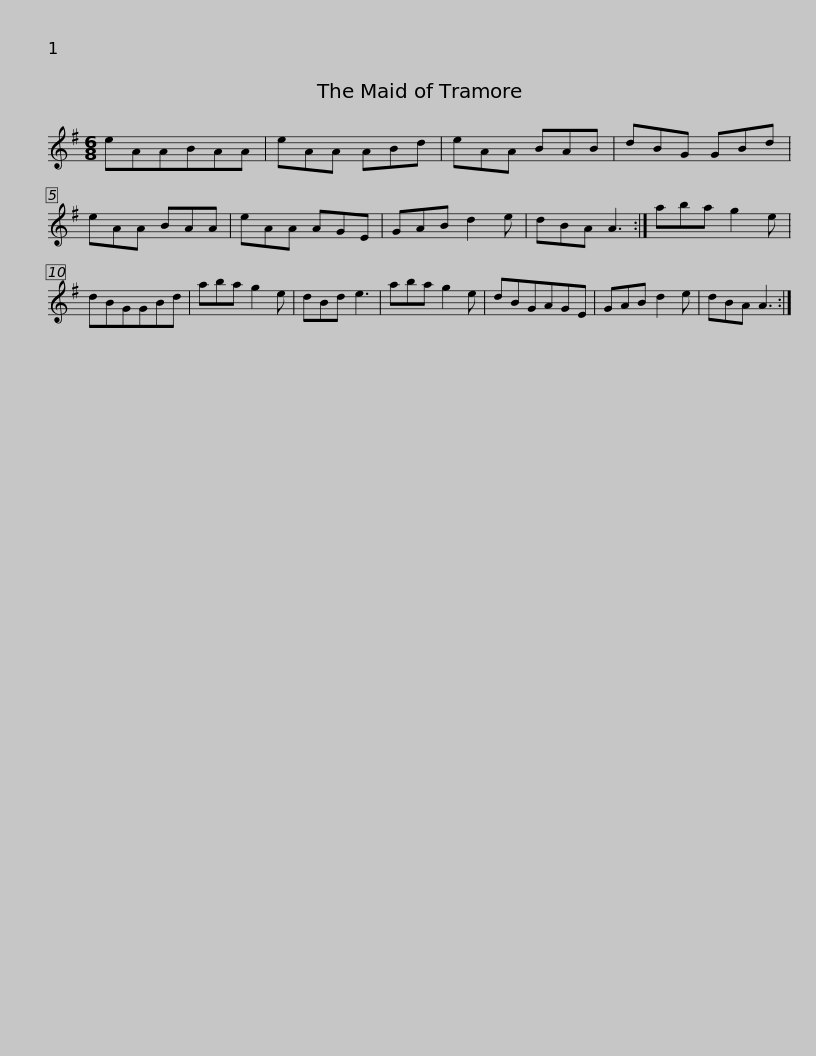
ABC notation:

X:1
L:1/8
M:6/8
I:linebreak $
K:G
V:1 treble
V:1
 eAABAA | eAA ABd | eAA BAB | dBG GBd | eAA BAA | %5
 eAA AGE | GAB d2 e |$ dBA A3 :| aba g2 e | dBGGBd | %10
 aba g2 e | dBd e3 | aba g2 e | dBGAGE | GAB d2 e |$ %15
 dBA A3 :| %16
